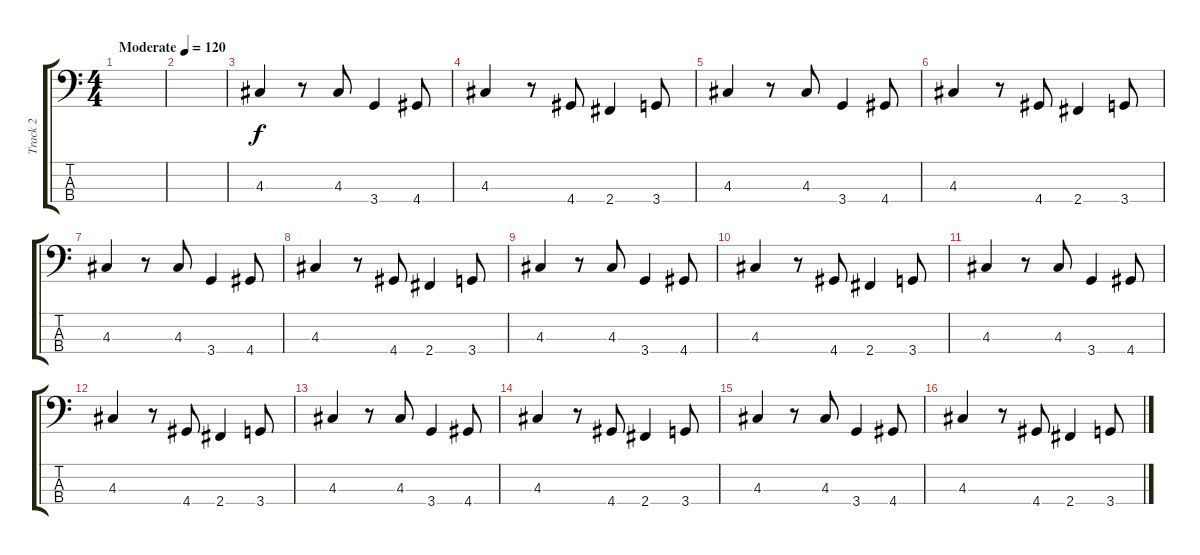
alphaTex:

\track ("Track 2" "Track 2") {instrument electricbassfinger}
\staff {score tabs}
\tuning (G2 D2 A1 E1) {hide}
\ts (4 4)
\tempo (120 "Moderate")
\clef f4
\ks c
|
|
4.3.4 r.8 4.3.8 3.4.4 4.4.8 |
4.3.4 r.8 4.4.8 2.4.4 3.4.8 |
4.3.4 r.8 4.3.8 3.4.4 4.4.8 |
4.3.4 r.8 4.4.8 2.4.4 3.4.8 |
4.3.4 r.8 4.3.8 3.4.4 4.4.8 |
4.3.4 r.8 4.4.8 2.4.4 3.4.8 |
4.3.4 r.8 4.3.8 3.4.4 4.4.8 |
4.3.4 r.8 4.4.8 2.4.4 3.4.8 |
4.3.4 r.8 4.3.8 3.4.4 4.4.8 |
4.3.4 r.8 4.4.8 2.4.4 3.4.8 |
4.3.4 r.8 4.3.8 3.4.4 4.4.8 |
4.3.4 r.8 4.4.8 2.4.4 3.4.8 |
4.3.4 r.8 4.3.8 3.4.4 4.4.8 |
4.3.4 r.8 4.4.8 2.4.4 3.4.8
